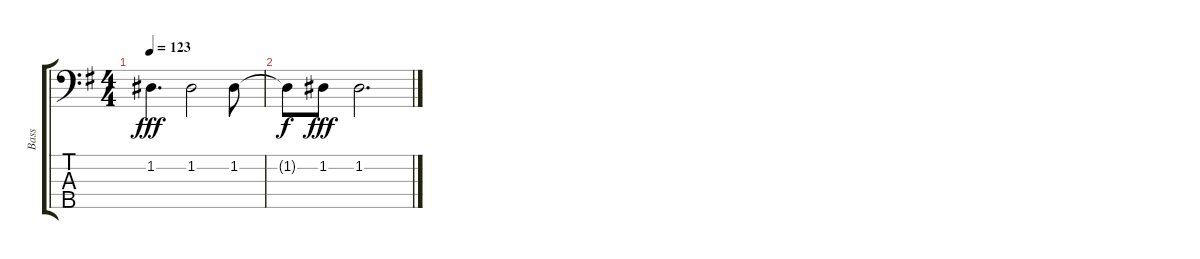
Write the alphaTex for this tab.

\track ("Bass" "Bass") {instrument electricbassfinger}
\staff {score tabs}
\tuning (G2 D2 A1 E1 B0) {hide}
\ts (4 4)
\tempo 123
\clef f4
\ks g
1.2.4{d dy fff} 1.2.2 1.2.8 |
1.2{t}.8{dy f} 1.2.8{dy fff} 1.2.2{d}
